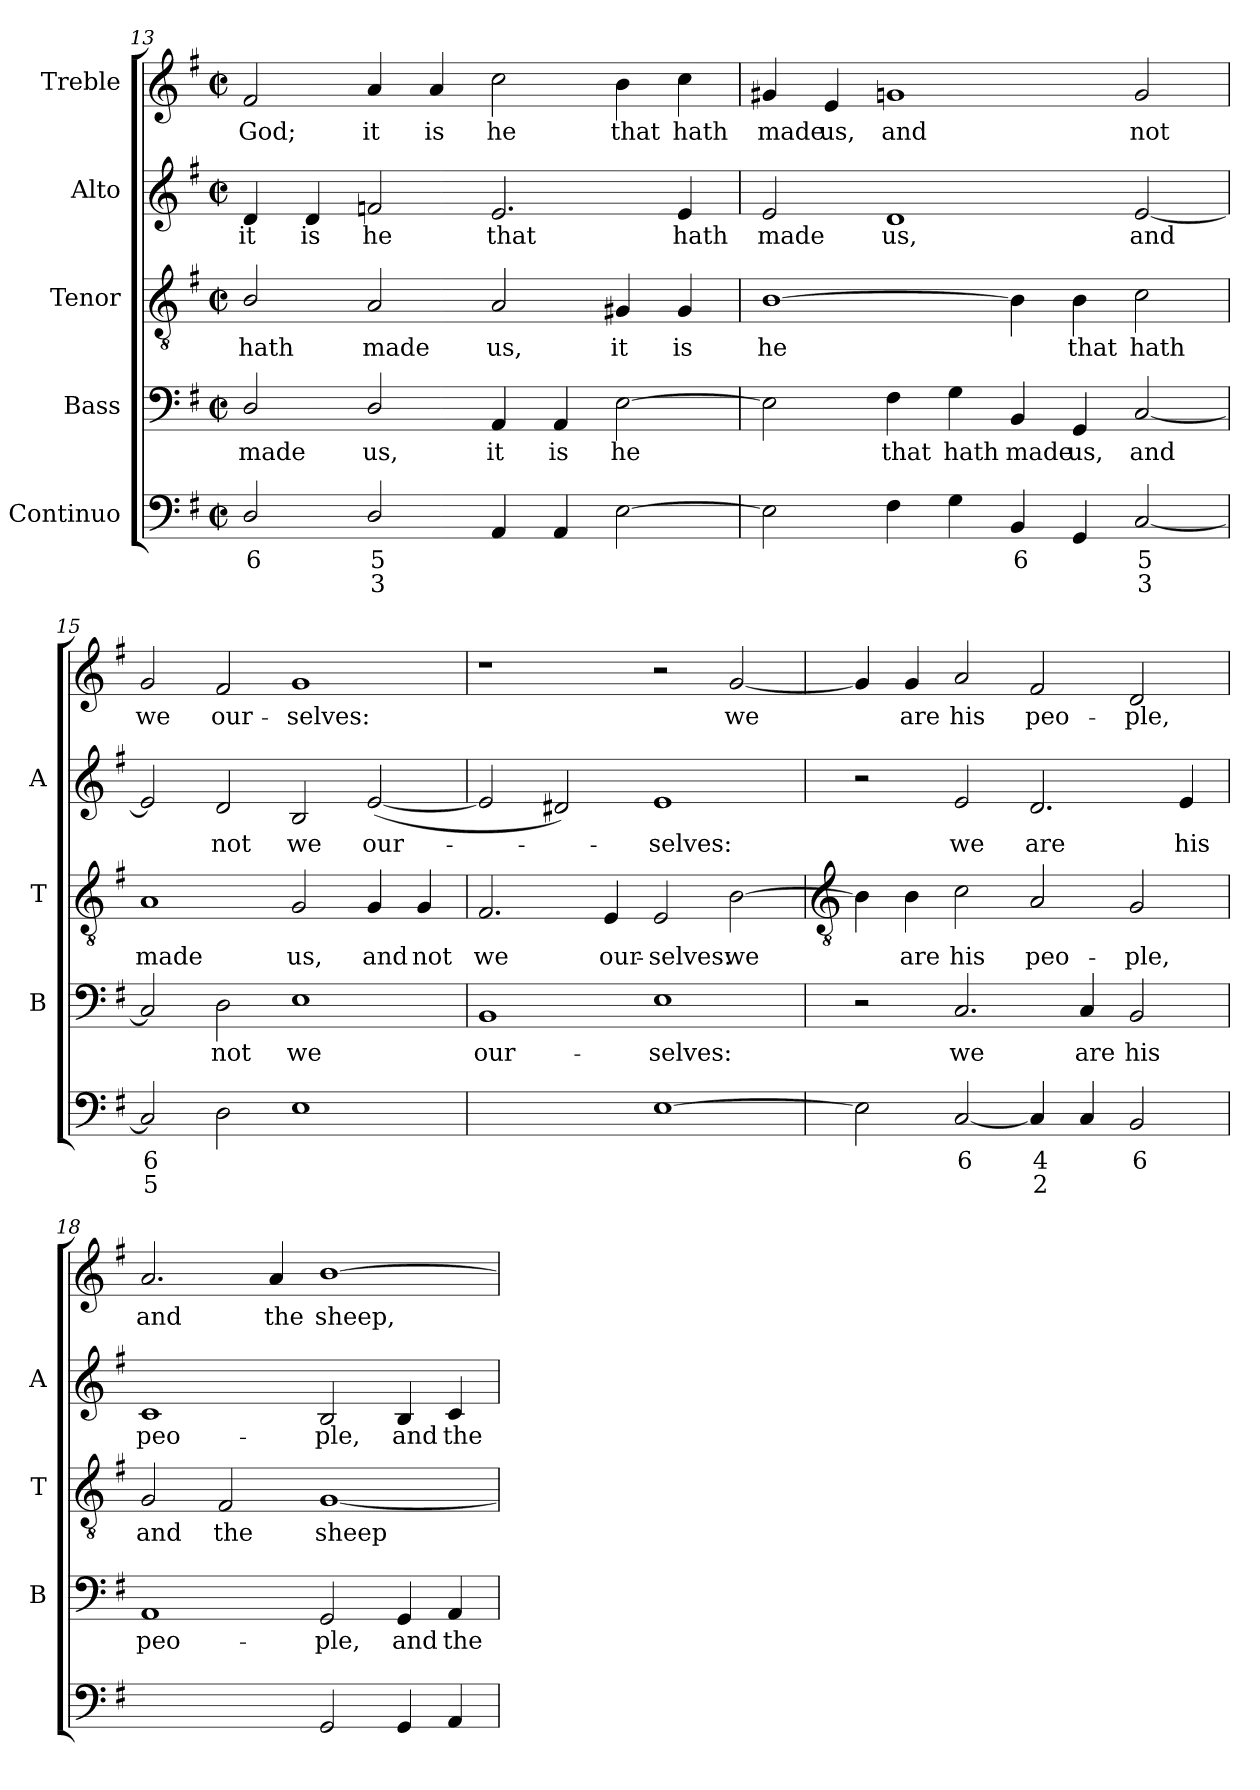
**kern	**text	**text	**kern	**text	**kern	**text	**kern	**text	**kern	**text
*part5	*part5	*part5	*part4	*part4	*part3	*part3	*part2	*part2	*part1	*part1
*staff5	*staff5	*staff5	*staff4	*staff4	*staff3	*staff3	*staff2	*staff2	*staff1	*staff1
*I"Continuo	*	*	*I"Bass	*	*I"Tenor	*	*I"Alto	*	*I"Treble	*
*	*	*	*I'B	*	*I'T	*	*I'A	*	*	*
!!LO:LB:g=z
*clefF4	*	*	*clefF4	*	*clefGv2	*	*clefG2	*	*clefG2	*
*k[f#]	*	*	*k[f#]	*	*k[f#]	*	*k[f#]	*	*k[f#]	*
*G:	*	*	*G:	*	*G:	*	*G:	*	*G:	*
*M4/2	*	*	*M4/2	*	*M4/2	*	*M4/2	*	*M4/2	*
*met(c|)	*	*	*met(c|)	*	*met(c|)	*	*met(c|)	*	*met(c|)	*
=13	=13	=13	=13	=13	=13	=13	=13	=13	=13	=13
!	!LO:LY:b	!	!	!LO:LY:b	!	!LO:LY:b	!	!LO:LY:b	!	!LO:LY:b
2D/	6	.	2D/	made	2B/	hath	4d	it	2f#	God;
!	!	!	!	!	!	!	!	!LO:LY:b	!	!
.	.	.	.	.	.	.	4d	is	.	.
!	!LO:LY:b	!LO:LY:b	!	!LO:LY:b	!	!LO:LY:b	!	!LO:LY:b	!	!LO:LY:b
2D/	5	3	2D/	us,	2A	made	2fn	he	4a	it
!	!	!	!	!	!	!	!	!	!	!LO:LY:b
.	.	.	.	.	.	.	.	.	4a	is
!	!	!	!	!LO:LY:b	!	!LO:LY:b	!	!LO:LY:b	!	!LO:LY:b
4AA	.	.	4AA	it	2A	us,	2.e	that	2cc	he
!	!	!	!	!LO:LY:b	!	!	!	!	!	!
4AA	.	.	4AA	is	.	.	.	.	.	.
!	!	!	!	!LO:LY:b	!	!LO:LY:b	!	!	!	!LO:LY:b
[2E	.	.	[2E	he	4G#X	it	.	.	4b	that
!	!	!	!	!	!	!LO:LY:b	!	!LO:LY:b	!	!LO:LY:b
.	.	.	.	.	4G#	is	4e	hath	4cc	hath
=14	=14	=14	=14	=14	=14	=14	=14	=14	=14	=14
!	!	!	!	!	!	!LO:LY:b	!	!LO:LY:b	!	!LO:LY:b
2E]	.	.	2E]	.	[1B	he	2e	made	4g#X	made
!	!	!	!	!	!	!	!	!	!	!LO:LY:b
.	.	.	.	.	.	.	.	.	4e	us,
!	!	!	!	!LO:LY:b	!	!	!	!LO:LY:b	!	!LO:LY:b
4F#	.	.	4F#	that	.	.	1d	us,	1gn	and
!	!	!	!	!LO:LY:b	!	!	!	!	!	!
4G	.	.	4G	hath	.	.	.	.	.	.
!	!LO:LY:b	!	!	!LO:LY:b	!	!	!	!	!	!
4BB	6	.	4BB	made	4B]	.	.	.	.	.
!	!	!	!	!LO:LY:b	!	!LO:LY:b	!	!	!	!
4GG	.	.	4GG	us,	4B	that	.	.	.	.
!	!LO:LY:b	!LO:LY:b	!	!LO:LY:b	!	!LO:LY:b	!	!LO:LY:b	!	!LO:LY:b
[2C	5	3	[2C	and	2c	hath	[2e	and	2g	not
=15	=15	=15	=15	=15	=15	=15	=15	=15	=15	=15
!	!LO:LY:b	!LO:LY:b	!	!	!	!LO:LY:b	!	!	!	!LO:LY:b
2C]	6	5	2C]	.	1A	made	2e]	.	2g	we
!	!	!	!	!LO:LY:b	!	!	!	!LO:LY:b	!	!LO:LY:b
2D	.	.	2D	not	.	.	2d	not	2f#	our-
!	!	!	!	!LO:LY:b	!	!LO:LY:b	!	!LO:LY:b	!	!LO:LY:b
1E	.	.	1E	we	2G	us,	2B	we	1g	-selves:
!	!	!	!	!	!	!LO:LY:b	!	!LO:LY:b	!	!
.	.	.	.	.	4G	and	(<[2e	our-	.	.
!	!	!	!	!	!	!LO:LY:b	!	!	!	!
.	.	.	.	.	4G	not	.	.	.	.
=16	=16	=16	=16	=16	=16	=16	=16	=16	=16	=16
!	!LO:LY:b	!	!	!LO:LY:b	!	!LO:LY:b	!	!	!	!
[2BByy	4	.	1BB	our-	2.F#	we	2e]	.	1r	.
!	!LO:LY:b	!	!	!	!	!	!	!	!	!
2BByy]	3	.	.	.	.	.	2d#X)	.	.	.
!	!	!	!	!	!	!LO:LY:b	!	!	!	!
.	.	.	.	.	4E	our-	.	.	.	.
!	!	!	!	!LO:LY:b	!	!LO:LY:b	!	!LO:LY:b	!	!
[1E	.	.	1E	-selves:	2E	-selves:	1e	selves:	2r	.
!	!	!	!	!	!	!LO:LY:b	!	!	!	!LO:LY:b
.	.	.	.	.	[2B	we	.	.	[2g	we
!!LO:LB:g=z
=17	=17	=17	=17	=17	=17	=17	=17	=17	=17	=17
*	*	*	*	*	*clefGv2	*	*	*	*	*
2E]	.	.	2r	.	4B]	.	2r	.	4g]	.
!	!	!	!	!	!	!LO:LY:b	!	!	!	!LO:LY:b
.	.	.	.	.	4B	are	.	.	4g	are
!	!LO:LY:b	!	!	!LO:LY:b	!	!LO:LY:b	!	!LO:LY:b	!	!LO:LY:b
[2C	6	.	2.C	we	2c	his	2e	we	2a	his
!	!LO:LY:b	!LO:LY:b	!	!	!	!LO:LY:b	!	!LO:LY:b	!	!LO:LY:b
4C]	4	2	.	.	2A	peo-	2.d	are	2f#	peo-
!	!	!	!	!LO:LY:b	!	!	!	!	!	!
4C	.	.	4C	are	.	.	.	.	.	.
!	!LO:LY:b	!	!	!LO:LY:b	!	!LO:LY:b	!	!	!	!LO:LY:b
2BB	6	.	2BB	his	2G	-ple,	.	.	2d	-ple,
!	!	!	!	!	!	!	!	!LO:LY:b	!	!
.	.	.	.	.	.	.	4e	his	.	.
=18	=18	=18	=18	=18	=18	=18	=18	=18	=18	=18
!	!LO:LY:b	!	!	!LO:LY:b	!	!LO:LY:b	!	!LO:LY:b	!	!LO:LY:b
[2AAyy	7	.	1AA	peo-	2G	and	1c	peo-	2.a	and
!	!LO:LY:b	!	!	!	!	!LO:LY:b	!	!	!	!
2AAyy]	6	.	.	.	2F#	the	.	.	.	.
!	!	!	!	!	!	!	!	!	!	!LO:LY:b
.	.	.	.	.	.	.	.	.	4a	the
!	!	!	!	!LO:LY:b	!	!LO:LY:b	!	!LO:LY:b	!	!LO:LY:b
2GG	.	.	2GG	-ple,	[1G	sheep	2B	-ple,	[1b	sheep,
!	!	!	!	!LO:LY:b	!	!	!	!LO:LY:b	!	!
4GG	.	.	4GG	and	.	.	4B	and	.	.
!	!	!	!	!LO:LY:b	!	!	!	!LO:LY:b	!	!
4AA	.	.	4AA	the	.	.	4c	the	.	.
=	=	=	=	=	=	=	=	=	=	=
*-	*-	*-	*-	*-	*-	*-	*-	*-	*-	*-
